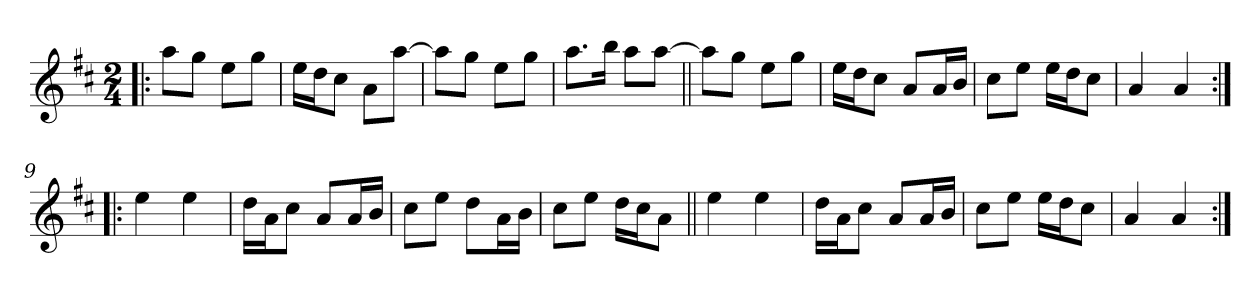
**kern
*part1
*staff1
*clefG2
*k[f#c#]
*M2/4
=1!|:
8aa\L
8gg\J
8ee\L
8gg\J
=2
16ee\LL
16dd\J
8cc#\J
8a\L
[8aa\J
=3
8aa\L]
8gg\J
8ee\L
8gg\J
=4
8.aa\L
16bb\Jk
8aa\L
[8aa\J
=5||
8aa\L]
8gg\J
8ee\L
8gg\J
=6
16ee\LL
16dd\J
8cc#\J
8a/L
16a/L
16b/JJ
=7
8cc#\L
8ee\J
16ee\LL
16dd\J
8cc#\J
=8
4a/
4a/
=9:|!|:
4ee\
4ee\
!!LO:LB:g=z
=10
16dd\LL
16a\J
8cc#\J
8a/L
16a/L
16b/JJ
=11
8cc#\L
8ee\J
8dd\L
16a\L
16b\JJ
=12
8cc#\L
8ee\J
16dd\LL
16cc#\J
8a\J
=13||
4ee\
4ee\
=14
16dd\LL
16a\J
8cc#\J
8a/L
16a/L
16b/JJ
=15
8cc#\L
8ee\J
16ee\LL
16dd\J
8cc#\J
=16
4a/
4a/
=:|!
*-
